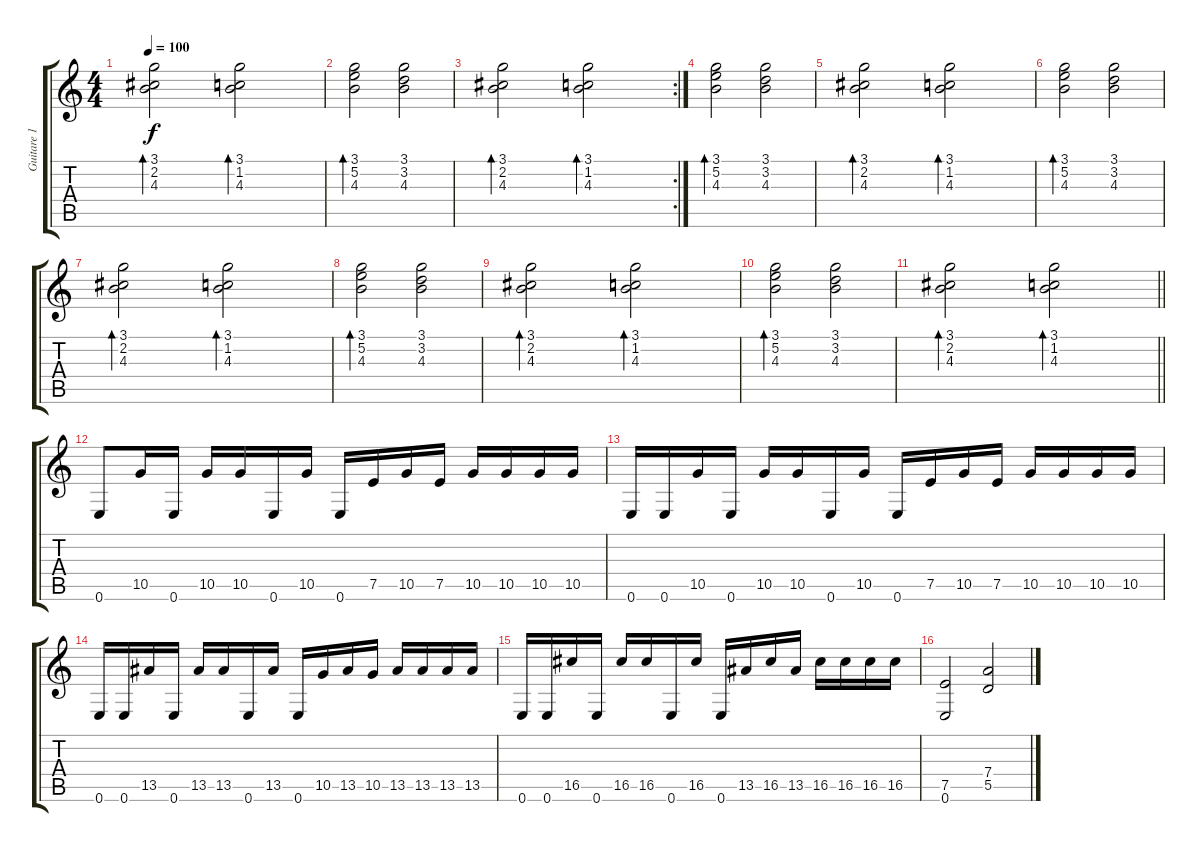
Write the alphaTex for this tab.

\track ("Guitare 1" "Guitare 1") {instrument distortionguitar}
\staff {score tabs}
\tuning (E4 B3 G3 D3 A2 E2) {hide}
\ts (4 4)
\tempo 100
\clef g2
\ks c
(3.1 2.2 4.3).2{bd 240 dy f} (3.1 1.2 4.3).2{bd 240} |
(3.1 5.2 4.3).2{bd 120} (3.1 3.2 4.3).2 |
\rc 2
(3.1 2.2 4.3).2{bd 240} (3.1 1.2 4.3).2{bd 240} |
(3.1 5.2 4.3).2{bd 120} (3.1 3.2 4.3).2 |
(3.1 2.2 4.3).2{bd 240} (3.1 1.2 4.3).2{bd 240} |
(3.1 5.2 4.3).2{bd 120} (3.1 3.2 4.3).2 |
(3.1 2.2 4.3).2{bd 240} (3.1 1.2 4.3).2{bd 240} |
(3.1 5.2 4.3).2{bd 120} (3.1 3.2 4.3).2 |
(3.1 2.2 4.3).2{bd 240} (3.1 1.2 4.3).2{bd 240} |
(3.1 5.2 4.3).2{bd 120} (3.1 3.2 4.3).2 |
\barLineRight lightlight
(3.1 2.2 4.3).2{bd 240} (3.1 1.2 4.3).2{bd 240 instrument distortionguitar} |
0.6.8 10.5.16 0.6.16 10.5.16 10.5.16 0.6.16 10.5.16 0.6.16 7.5.16 10.5.16 7.5.16 10.5.16 10.5.16 10.5.16 10.5.16 |
0.6.16 0.6.16 10.5.16 0.6.16 10.5.16 10.5.16 0.6.16 10.5.16 0.6.16 7.5.16 10.5.16 7.5.16 10.5.16 10.5.16 10.5.16 10.5.16 |
0.6.16 0.6.16 13.5.16 0.6.16 13.5.16 13.5.16 0.6.16 13.5.16 0.6.16 10.5.16 13.5.16 10.5.16 13.5.16 13.5.16 13.5.16 13.5.16 |
0.6.16 0.6.16 16.5.16 0.6.16 16.5.16 16.5.16 0.6.16 16.5.16 0.6.16 13.5.16 16.5.16 13.5.16 16.5.16 16.5.16 16.5.16 16.5.16 |
(7.5 0.6).2 (7.4 5.5).2
